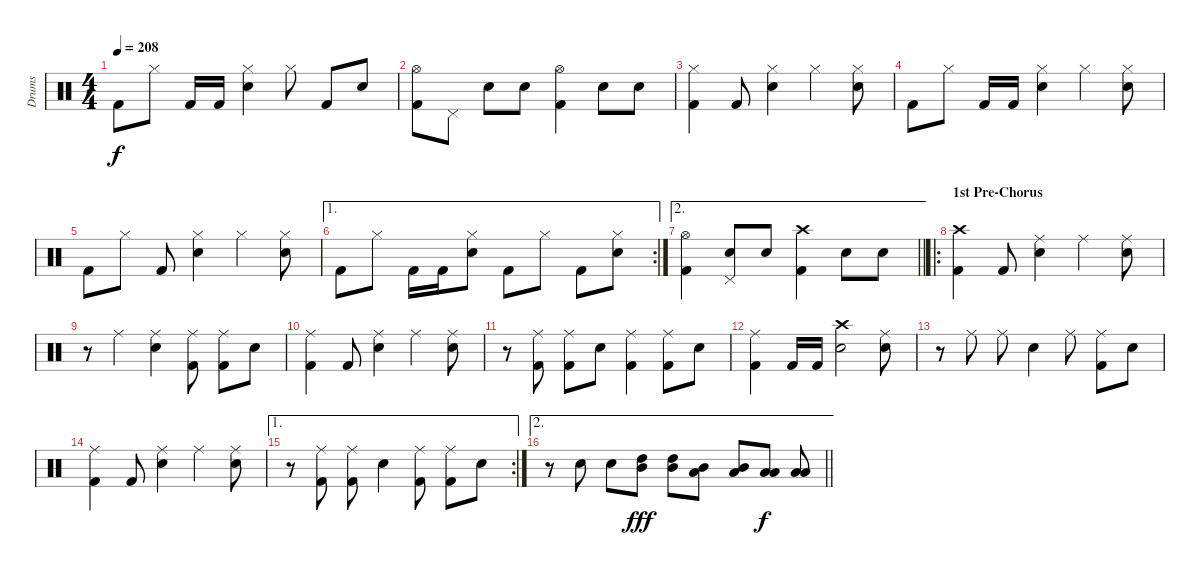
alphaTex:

\track ("Drums" "Drums") {instrument percussion}
\staff {score}
\articulation defaults
\ts (4 4)
\tempo 208
\clef neutral
\ks c "Kick (hit) 2".8{dy f} "Hi-Hat (closed)".8 "Kick (hit) 2".16 "Kick (hit) 2".16
("Hi-Hat (closed)" "Electric Snare (hit)").4 "Hi-Hat (closed)".8 "Kick (hit) 2".8 "Electric Snare (hit)".8 |
("Hi-Hat (open)" "Kick (hit) 2").8 "Pedal Hi-Hat (hit)".8 "Electric Snare (hit)".8 "Electric Snare (hit)".8 ("Hi-Hat (open)" "Kick (hit) 2").4 "Electric Snare (hit)".8 "Electric Snare (hit)".8 |
("Hi-Hat (closed)" "Kick (hit) 2").4 "Kick (hit) 2".8 ("Hi-Hat (closed)" "Electric Snare (hit)").4 "Hi-Hat (closed)".4 ("Hi-Hat (closed)" "Electric Snare (hit)").8 |
"Kick (hit) 2".8 "Hi-Hat (closed)".8 "Kick (hit) 2".16 "Kick (hit) 2".16 ("Hi-Hat (closed)" "Electric Snare (hit)").4 "Hi-Hat (closed)".4 ("Hi-Hat (closed)" "Electric Snare (hit)").8 |
"Kick (hit) 2".8 "Hi-Hat (closed)".8 "Kick (hit) 2".8 ("Hi-Hat (closed)" "Electric Snare (hit)").4 "Hi-Hat (closed)".4 ("Hi-Hat (closed)" "Electric Snare (hit)").8 |
\ae 1
\rc 2 "Kick (hit) 2".8 "Hi-Hat (closed)".8 "Kick (hit) 2".16 "Kick (hit) 2".16
("Hi-Hat (closed)" "Electric Snare (hit)").8 "Kick (hit) 2".8 "Hi-Hat (closed)".8 "Kick (hit) 2".8 ("Hi-Hat (closed)" "Electric Snare (hit)").8 |
\ae 2
\barLineRight lightlight
("Hi-Hat (open)" "Kick (hit) 2").4 ("Pedal Hi-Hat (hit)" "Electric Snare (hit)").8 "Electric Snare (hit)".8 ("Crash high (hit)" "Kick (hit) 2").4 "Electric Snare (hit)".8 "Electric Snare (hit)".8 |
\ro
\section ("" "1st Pre-Chorus")
("Crash high (hit)" "Kick (hit) 2").4 "Kick (hit) 2".8 ("Ride (middle)" "Electric Snare (hit)").4 "Ride (middle)".4 ("Ride (middle)" "Electric Snare (hit)").8 |
r.8 "Ride (middle)".4 ("Ride (middle)" "Electric Snare (hit)").4 ("Ride (middle)" "Kick (hit) 2").8 ("Ride (middle)" "Kick (hit) 2").8 "Electric Snare (hit)".8 |
("Ride (middle)" "Kick (hit) 2").4 "Kick (hit) 2".8 ("Ride (middle)" "Electric Snare (hit)").4 "Ride (middle)".4 ("Ride (middle)" "Electric Snare (hit)").8 |
r.8 ("Ride (middle)" "Kick (hit) 2").8 ("Ride (middle)" "Kick (hit) 2").8 "Electric Snare (hit)".8 ("Ride (middle)" "Kick (hit) 2").4 ("Ride (middle)" "Kick (hit) 2").8 "Electric Snare (hit)".8 |
("Ride (middle)" "Kick (hit) 2").4 "Kick (hit) 2".16 "Kick (hit) 2".16 ("Crash high (hit)" "Electric Snare (hit)").2 ("Ride (middle)" "Electric Snare (hit)").8 |
r.8 "Ride (middle)".8 "Ride (middle)".8 "Electric Snare (hit)".4 "Ride (middle)".8 ("Ride (middle)" "Kick (hit) 2").8 "Electric Snare (hit)".8 |
("Ride (middle)" "Kick (hit) 2").4 "Kick (hit) 2".8 ("Ride (middle)" "Electric Snare (hit)").4 "Ride (middle)".4 ("Ride (middle)" "Electric Snare (hit)").8 |
\ae 1
\rc 2
r.8 ("Ride (middle)" "Kick (hit) 2").8 ("Ride (middle)" "Kick (hit) 2").8 "Electric Snare (hit)".4 ("Ride (middle)" "Kick (hit) 2").8 ("Ride (middle)" "Kick (hit) 2").8 "Electric Snare (hit)".8 |
\ae 2
\barLineRight lightlight
r.8 "Electric Snare (hit)".8 "Electric Snare (hit)".8 ("High Tom (hit)" "Mid Tom (hit)").8{dy fff} ("High Tom (hit)" "Mid Tom (hit)").8 ("Low Tom (hit)" "Mid Tom (hit)").8 ("Low Tom (hit)" "Mid Tom (hit)").8 ("Low Tom (hit)" "Low Tom (hit)").8{dy f} ("Low Tom (hit)" "Low Tom (hit)").8
